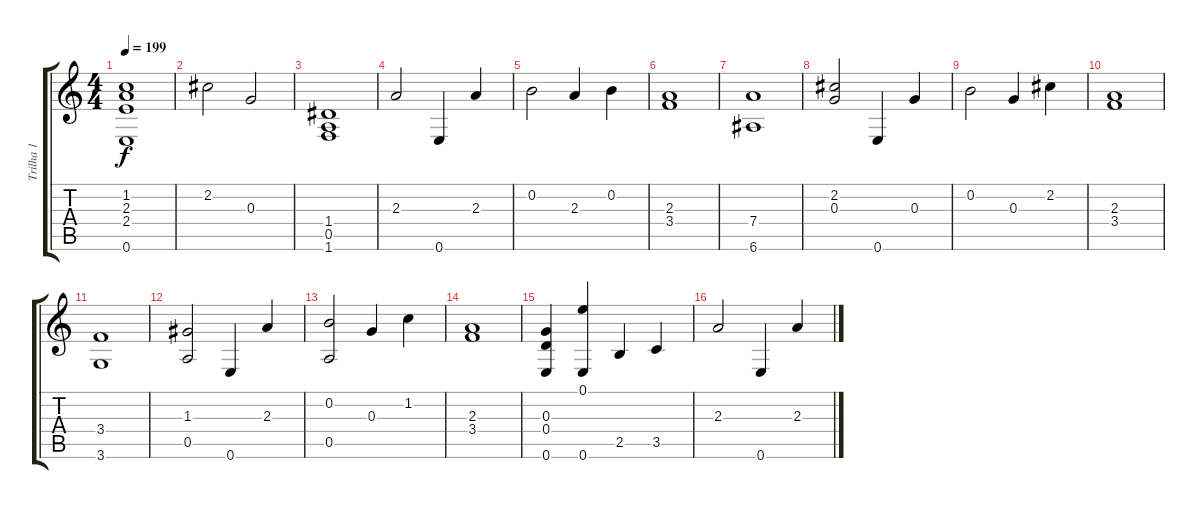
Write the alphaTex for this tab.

\track ("Trilha 1" "Trilha 1") {instrument acousticguitarsteel}
\staff {score tabs}
\tuning (E4 B3 G3 D3 A2 E2) {hide}
\ts (4 4)
\tempo 199
\clef g2
\ks c
(1.2 2.3 2.4 0.6).1{dy f} |
2.2.2 0.3.2 |
(1.4 0.5 1.6).1 |
2.3.2 0.6.4 2.3.4 |
0.2.2 2.3.4 0.2.4 |
(2.3 3.4).1 |
(7.4 6.6).1 |
(2.2 0.3).2 0.6.4 0.3.4 |
0.2.2 0.3.4 2.2.4 |
(2.3 3.4).1 |
(3.4 3.6).1 |
(1.3 0.5).2 0.6.4 2.3.4 |
(0.2 0.5).2 0.3.4 1.2.4 |
(2.3 3.4).1 |
(0.3 0.4 0.6).4 (0.1 0.6).4 2.5.4 3.5.4 |
2.3.2 0.6.4 2.3.4
